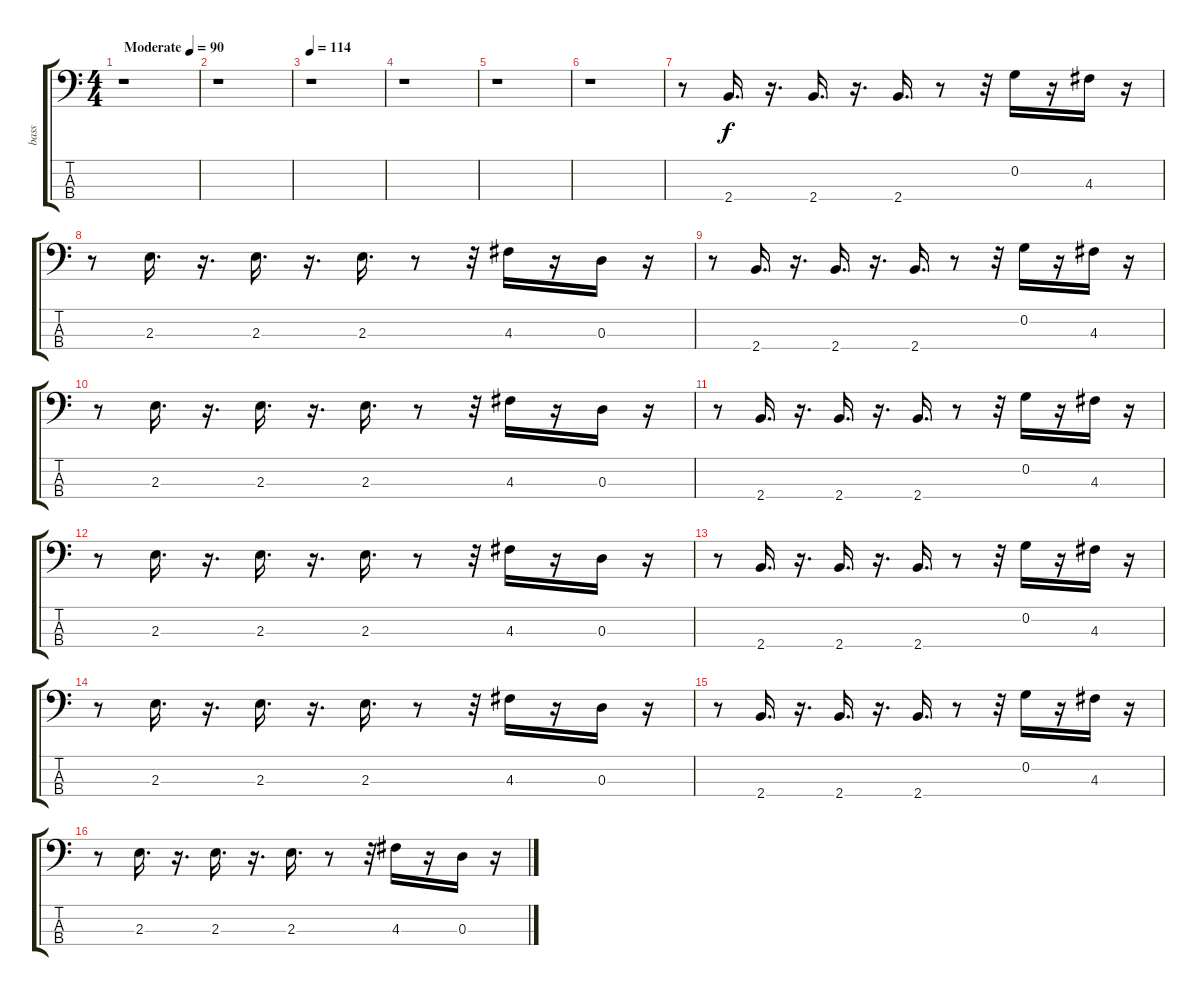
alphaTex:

\track ("bass" "bass") {instrument synthbass2}
\staff {score tabs}
\tuning (C-1 G2 D2 A1) {hide}
\ts (4 4)
\tempo (90 "Moderate")
\clef f4
\ks c
r.1{dy f instrument synthbass2} |
r.1 |
\tempo 114
r.1 |
r.1 |
r.1 |
r.1 |
r.8 2.4.16{d volume 16} r.16{d} 2.4.16{d} r.16{d} 2.4.16{d} r.8 r.32 0.2.16 r.16 4.3.16 r.16 |
r.8 2.3.16{d} r.16{d} 2.3.16{d} r.16{d} 2.3.16{d} r.8 r.32 4.3.16 r.16 0.3.16 r.16 |
r.8 2.4.16{d} r.16{d} 2.4.16{d} r.16{d} 2.4.16{d} r.8 r.32 0.2.16 r.16 4.3.16 r.16 |
r.8 2.3.16{d} r.16{d} 2.3.16{d} r.16{d} 2.3.16{d} r.8 r.32 4.3.16 r.16 0.3.16 r.16 |
r.8 2.4.16{d} r.16{d} 2.4.16{d} r.16{d} 2.4.16{d} r.8 r.32 0.2.16 r.16 4.3.16 r.16 |
r.8 2.3.16{d} r.16{d} 2.3.16{d} r.16{d} 2.3.16{d} r.8 r.32 4.3.16 r.16 0.3.16 r.16 |
r.8 2.4.16{d} r.16{d} 2.4.16{d} r.16{d} 2.4.16{d} r.8 r.32 0.2.16 r.16 4.3.16 r.16 |
r.8 2.3.16{d} r.16{d} 2.3.16{d} r.16{d} 2.3.16{d} r.8 r.32 4.3.16 r.16 0.3.16 r.16 |
r.8 2.4.16{d} r.16{d} 2.4.16{d} r.16{d} 2.4.16{d} r.8 r.32 0.2.16 r.16 4.3.16 r.16 |
r.8 2.3.16{d} r.16{d} 2.3.16{d} r.16{d} 2.3.16{d} r.8 r.32 4.3.16 r.16 0.3.16 r.16
